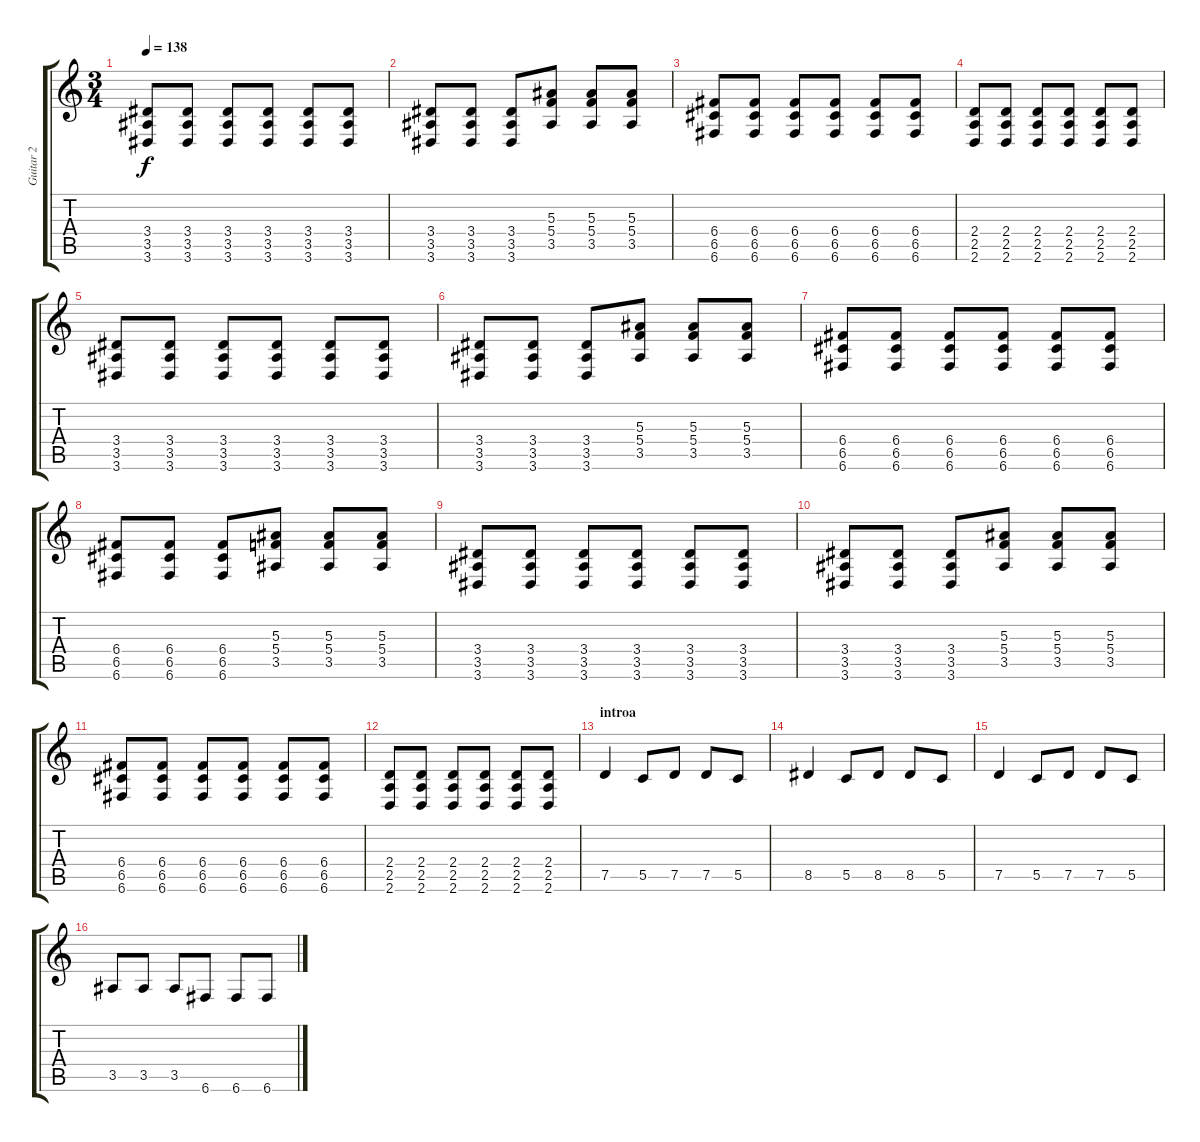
\track ("Guitar 2" "Guitar 2") {instrument overdrivenguitar}
\staff {score tabs}
\tuning (D4 A3 F3 C3 G2 C2) {hide}
\ts (3 4)
\tempo 138
\clef g2
\ks c
(3.4 3.5 3.6).8{dy f} (3.4 3.5 3.6).8 (3.4 3.5 3.6).8 (3.4 3.5 3.6).8 (3.4 3.5 3.6).8 (3.4 3.5 3.6).8 |
(3.4 3.5 3.6).8 (3.4 3.5 3.6).8 (3.4 3.5 3.6).8 (5.3 5.4 3.5).8 (5.3 5.4 3.5).8 (5.3 5.4 3.5).8 |
(6.4 6.5 6.6).8 (6.4 6.5 6.6).8 (6.4 6.5 6.6).8 (6.4 6.5 6.6).8 (6.4 6.5 6.6).8 (6.4 6.5 6.6).8 |
(2.4 2.5 2.6).8 (2.4 2.5 2.6).8 (2.4 2.5 2.6).8 (2.4 2.5 2.6).8 (2.4 2.5 2.6).8 (2.4 2.5 2.6).8 |
(3.4 3.5 3.6).8 (3.4 3.5 3.6).8 (3.4 3.5 3.6).8 (3.4 3.5 3.6).8 (3.4 3.5 3.6).8 (3.4 3.5 3.6).8 |
(3.4 3.5 3.6).8 (3.4 3.5 3.6).8 (3.4 3.5 3.6).8 (5.3 5.4 3.5).8 (5.3 5.4 3.5).8 (5.3 5.4 3.5).8 |
(6.4 6.5 6.6).8 (6.4 6.5 6.6).8 (6.4 6.5 6.6).8 (6.4 6.5 6.6).8 (6.4 6.5 6.6).8 (6.4 6.5 6.6).8 |
(6.4 6.5 6.6).8 (6.4 6.5 6.6).8 (6.4 6.5 6.6).8 (5.3 5.4 3.5).8 (5.3 5.4 3.5).8 (5.3 5.4 3.5).8 |
(3.4 3.5 3.6).8 (3.4 3.5 3.6).8 (3.4 3.5 3.6).8 (3.4 3.5 3.6).8 (3.4 3.5 3.6).8 (3.4 3.5 3.6).8 |
(3.4 3.5 3.6).8 (3.4 3.5 3.6).8 (3.4 3.5 3.6).8 (5.3 5.4 3.5).8 (5.3 5.4 3.5).8 (5.3 5.4 3.5).8 |
(6.4 6.5 6.6).8 (6.4 6.5 6.6).8 (6.4 6.5 6.6).8 (6.4 6.5 6.6).8 (6.4 6.5 6.6).8 (6.4 6.5 6.6).8 |
(2.4 2.5 2.6).8 (2.4 2.5 2.6).8 (2.4 2.5 2.6).8 (2.4 2.5 2.6).8 (2.4 2.5 2.6).8 (2.4 2.5 2.6).8 |
\section ("" "introa")
7.5.4 5.5.8 7.5.8 7.5.8 5.5.8 |
8.5.4 5.5.8 8.5.8 8.5.8 5.5.8 |
7.5.4 5.5.8 7.5.8 7.5.8 5.5.8 |
3.5.8 3.5.8 3.5.8 6.6.8 6.6.8 6.6.8
